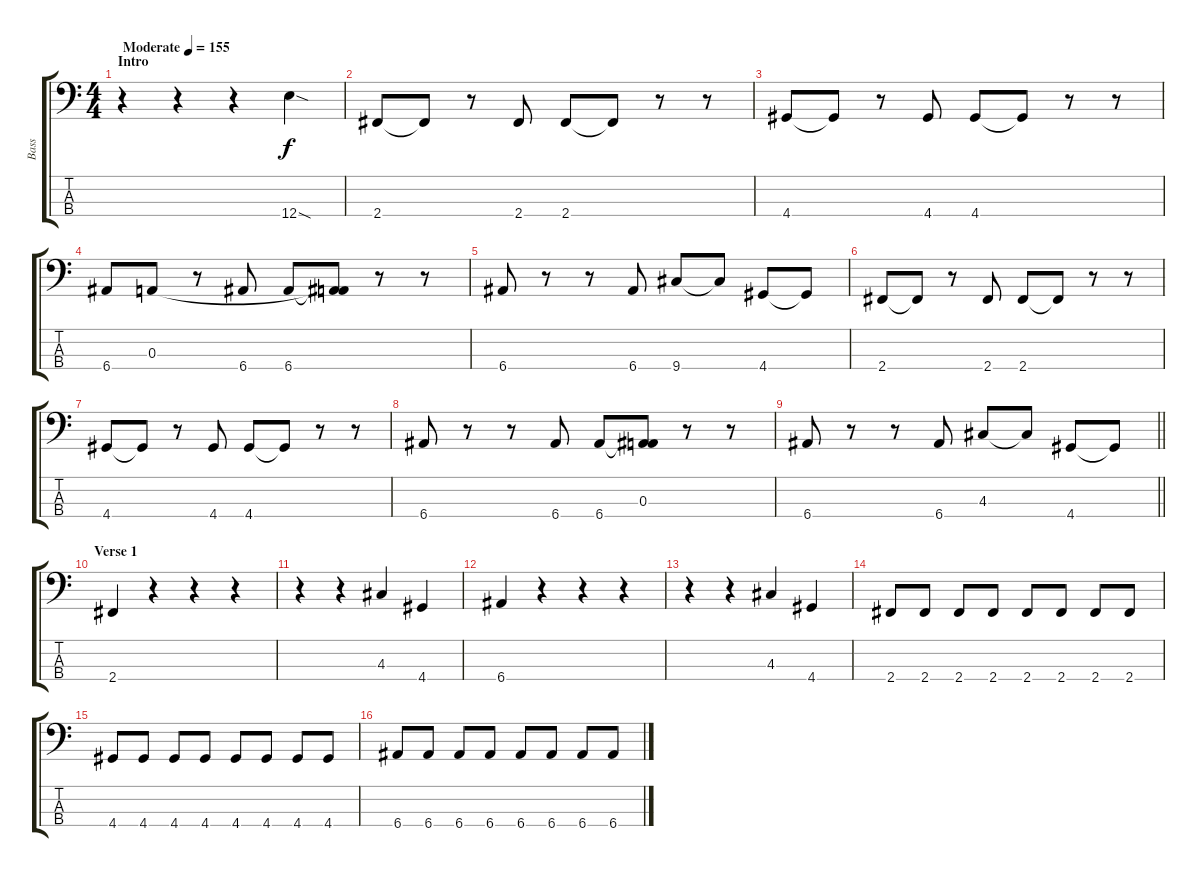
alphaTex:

\track ("Bass" "Bass") {instrument electricbasspick}
\staff {score tabs}
\tuning (G2 D2 A1 E1) {hide}
\ts (4 4)
\section ("" "Intro")
\tempo (155 "Moderate")
\clef f4
\ks c
r.4{dy f instrument electricbasspick} r.4 r.4 12.4{sod}.4 |
2.4.8 2.4{t}.8 r.8 2.4.8 2.4.8 2.4{t}.8 r.8 r.8 |
4.4.8 4.4{t}.8 r.8 4.4.8 4.4.8 4.4{t}.8 r.8 r.8 |
6.4.8 0.3.8 r.8 6.4.8 6.4.8 (0.3{t} 6.4{t}).8 r.8 r.8 |
6.4.8 r.8 r.8 6.4.8 9.4.8 9.4{t}.8 4.4.8 4.4{t}.8 |
2.4.8 2.4{t}.8 r.8 2.4.8 2.4.8 2.4{t}.8 r.8 r.8 |
4.4.8 4.4{t}.8 r.8 4.4.8 4.4.8 4.4{t}.8 r.8 r.8 |
6.4.8 r.8 r.8 6.4.8 6.4.8 (0.3 6.4{t}).8 r.8 r.8 |
\barLineRight lightlight
6.4.8 r.8 r.8 6.4.8 4.3.8 4.3{t}.8 4.4.8 4.4{t}.8 |
\section ("" "Verse 1")
2.4.4 r.4 r.4 r.4 |
r.4 r.4 4.3.4 4.4.4 |
6.4.4 r.4 r.4 r.4 |
r.4 r.4 4.3.4 4.4.4 |
2.4.8 2.4.8 2.4.8 2.4.8 2.4.8 2.4.8 2.4.8 2.4.8 |
4.4.8 4.4.8 4.4.8 4.4.8 4.4.8 4.4.8 4.4.8 4.4.8 |
6.4.8 6.4.8 6.4.8 6.4.8 6.4.8 6.4.8 6.4.8 6.4.8
